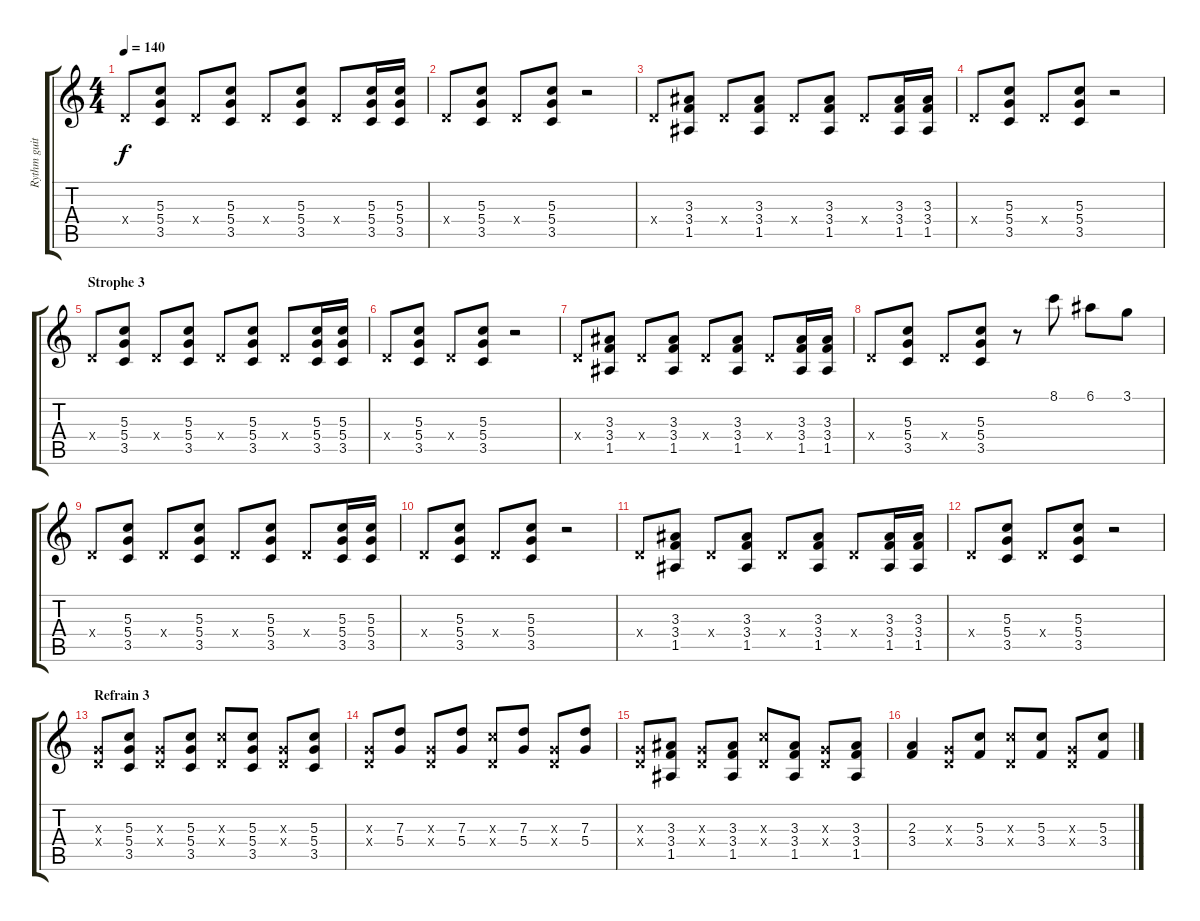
\track ("Rythm guitar" "Rythm guit") {instrument acousticguitarsteel}
\staff {score tabs}
\tuning (E4 B3 G3 D3 A2 E2) {hide}
\ts (4 4)
\tempo 140
\clef g2
\ks c
0.4{x}.8{dy f} (5.3 5.4 3.5).8 0.4{x}.8 (5.3 5.4 3.5).8 0.4{x}.8 (5.3 5.4 3.5).8 0.4{x}.8 (5.3 5.4 3.5).16 (5.3 5.4 3.5).16 |
0.4{x}.8 (5.3 5.4 3.5).8 0.4{x}.8 (5.3 5.4 3.5).8 r.2 |
0.4{x}.8 (3.3 3.4 1.5).8 0.4{x}.8 (3.3 3.4 1.5).8 0.4{x}.8 (3.3 3.4 1.5).8 0.4{x}.8 (3.3 3.4 1.5).16 (3.3 3.4 1.5).16 |
0.4{x}.8 (5.3 5.4 3.5).8 0.4{x}.8 (5.3 5.4 3.5).8 r.2 |
\section ("" "Strophe 3")
0.4{x}.8 (5.3 5.4 3.5).8 0.4{x}.8 (5.3 5.4 3.5).8 0.4{x}.8 (5.3 5.4 3.5).8 0.4{x}.8 (5.3 5.4 3.5).16 (5.3 5.4 3.5).16 |
0.4{x}.8 (5.3 5.4 3.5).8 0.4{x}.8 (5.3 5.4 3.5).8 r.2 |
0.4{x}.8 (3.3 3.4 1.5).8 0.4{x}.8 (3.3 3.4 1.5).8 0.4{x}.8 (3.3 3.4 1.5).8 0.4{x}.8 (3.3 3.4 1.5).16 (3.3 3.4 1.5).16 |
0.4{x}.8 (5.3 5.4 3.5).8 0.4{x}.8 (5.3 5.4 3.5).8 r.8 8.1.8 6.1.8 3.1.8 |
0.4{x}.8 (5.3 5.4 3.5).8 0.4{x}.8 (5.3 5.4 3.5).8 0.4{x}.8 (5.3 5.4 3.5).8 0.4{x}.8 (5.3 5.4 3.5).16 (5.3 5.4 3.5).16 |
0.4{x}.8 (5.3 5.4 3.5).8 0.4{x}.8 (5.3 5.4 3.5).8 r.2 |
0.4{x}.8 (3.3 3.4 1.5).8 0.4{x}.8 (3.3 3.4 1.5).8 0.4{x}.8 (3.3 3.4 1.5).8 0.4{x}.8 (3.3 3.4 1.5).16 (3.3 3.4 1.5).16 |
0.4{x}.8 (5.3 5.4 3.5).8 0.4{x}.8 (5.3 5.4 3.5).8 r.2 |
\section ("" "Refrain 3")
(0.3{x} 0.4{x}).8{volume 12 balance 10 instrument overdrivenguitar} (5.3 5.4 3.5).8 (0.3{x} 0.4{x}).8 (5.3 5.4 3.5).8 (5.3{x} 0.4{x}).8 (5.3 5.4 3.5).8 (0.3{x} 0.4{x}).8 (5.3 5.4 3.5).8 |
(0.3{x} 0.4{x}).8 (7.3 5.4).8 (0.3{x} 0.4{x}).8 (7.3 5.4).8 (5.3{x} 0.4{x}).8 (7.3 5.4).8 (0.3{x} 0.4{x}).8 (7.3 5.4).8 |
(0.3{x} 0.4{x}).8 (3.3 3.4 1.5).8 (0.3{x} 0.4{x}).8 (3.3 3.4 1.5).8 (5.3{x} 0.4{x}).8 (3.3 3.4 1.5).8 (0.3{x} 0.4{x}).8 (3.3 3.4 1.5).8 |
(2.3 3.4).4 (0.3{x} 0.4{x}).8 (5.3 3.4).8 (5.3{x} 0.4{x}).8 (5.3 3.4).8 (0.3{x} 0.4{x}).8 (5.3 3.4).8
